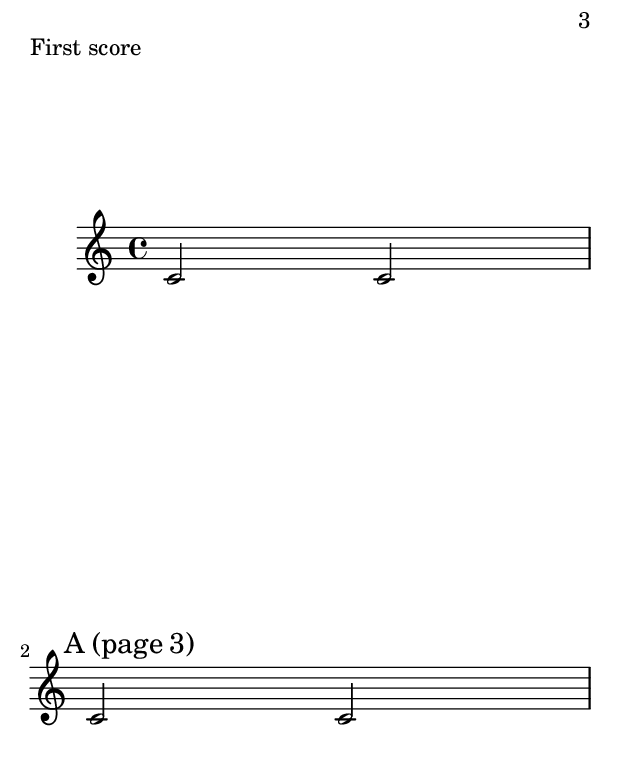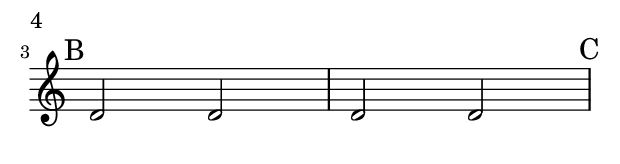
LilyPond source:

%% Do not edit this file; it is auto-generated from input/new
%% This file is in the public domain.
\version "2.11.53"
\header {
  lsrtags = "spacing"
  texidoc = "Page labels may be placed inside music or at top-level,
and referred to in markups."
  doctitle = "Page label"
} % begin verbatim

#(set-default-paper-size "a6")

#(define-markup-command (toc-line layout props label text) (symbol? markup?)
  (interpret-markup layout props
   (markup #:fill-line (text #:page-ref label "8" "?"))))

\book {
  \markup \huge \fill-line { \null Title Page \null }

  \pageBreak

  \label #'toc
  \markup \column {
    \large \fill-line { \null Table of contents \null }
    \toc-line #'toc "Table of contents"
    \toc-line #'firstScore "First Score"
    \toc-line #'markA "Mark A"
    \toc-line #'markB "Mark B"
    \toc-line #'markC "Mark C"
    \toc-line #'unknown "Unknown label"
  }

  \pageBreak

  \label #'firstScore
  \score {
    {
      c'2 c'
      \mark \markup { A (page \concat { \page-ref #'markA "0" "?" ) } } \label #'markA
      c'2 c'
      \pageBreak
      \mark "B" \label #'markB
      d'2 d'
      d'2 d'
      \once \override Score.RehearsalMark #'break-visibility = #begin-of-line-invisible
      \mark "C" \label #'markC
    }
    \header { piece = "First score" }
  }
}
